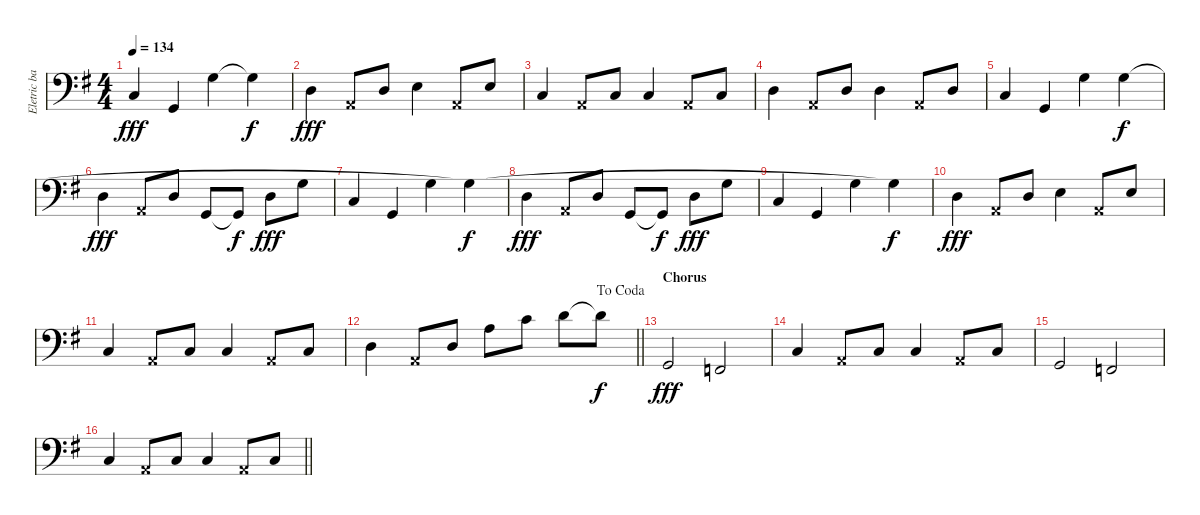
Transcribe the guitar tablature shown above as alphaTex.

\track ("Eletric bass" "Eletric ba") {instrument electricbassfinger}
\staff {score}
\tuning (G2 D2 A1 E1) {hide}
\ts (4 4)
\tempo 134
\clef f4
\ks g
3.3.4{dy fff} 3.4.4 5.2.4 5.2{t}.4{dy f} |
5.3.4{dy fff} 0.3{x}.8 5.3.8 7.3.4 0.3{x}.8 7.3.8 |
3.3.4 0.3{x}.8 3.3.8 3.3.4 0.3{x}.8 3.3.8 |
5.3.4 0.3{x}.8 5.3.8 5.3.4 0.3{x}.8 5.3.8 |
3.3.4 3.4.4 5.2.4 0.1.4{dy f} |
5.3.4{dy fff} 0.3{x}.8 5.3.8 3.4.8 3.4{t}.8{dy f} 5.3.8{dy fff} 5.2.8 |
3.3.4 3.4.4 5.2.4 0.1{t}.4{dy f} |
5.3.4{dy fff} 0.3{x}.8 5.3.8 3.4.8 3.4{t}.8{dy f} 5.3.8{dy fff} 5.2.8 |
3.3.4 3.4.4 5.2.4 0.1{t}.4{dy f} |
5.3.4{dy fff} 0.3{x}.8 5.3.8 7.3.4 0.3{x}.8 7.3.8 |
3.3.4 0.3{x}.8 3.3.8 3.3.4 0.3{x}.8 3.3.8 |
\jump dacoda
\barLineRight lightlight
5.3.4 0.3{x}.8 5.3.8 7.2.8 5.1.8 7.1.8 7.1{t}.8{dy f} |
\section ("" "Chorus")
3.4.2{dy fff} 1.4.2 |
3.3.4 0.3{x}.8 3.3.8 3.3.4 0.3{x}.8 3.3.8 |
3.4.2 1.4.2 |
\barLineRight lightlight
3.3.4 0.3{x}.8 3.3.8 3.3.4 0.3{x}.8 3.3.8
